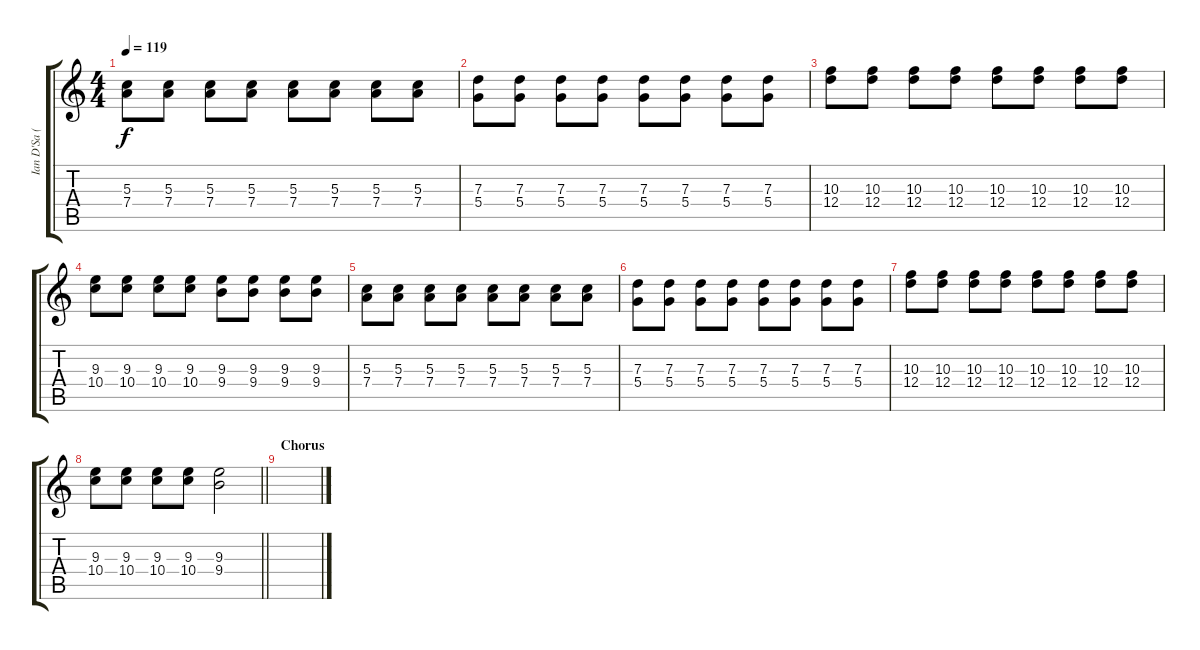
\track ("Ian D'Sa (Guitar 2)" "Ian D'Sa (") {instrument electricguitarclean}
\staff {score tabs}
\tuning (E4 B3 G3 D3 A2 D2) {hide}
\ts (4 4)
\tempo 119
\clef g2
\ks c
(5.3 7.4).8{dy f} (5.3 7.4).8 (5.3 7.4).8 (5.3 7.4).8 (5.3 7.4).8 (5.3 7.4).8 (5.3 7.4).8 (5.3 7.4).8 |
(7.3 5.4).8 (7.3 5.4).8 (7.3 5.4).8 (7.3 5.4).8 (7.3 5.4).8 (7.3 5.4).8 (7.3 5.4).8 (7.3 5.4).8 |
(10.3 12.4).8 (10.3 12.4).8 (10.3 12.4).8 (10.3 12.4).8 (10.3 12.4).8 (10.3 12.4).8 (10.3 12.4).8 (10.3 12.4).8 |
(9.3 10.4).8 (9.3 10.4).8 (9.3 10.4).8 (9.3 10.4).8 (9.3 9.4).8 (9.3 9.4).8 (9.3 9.4).8 (9.3 9.4).8 |
(5.3 7.4).8 (5.3 7.4).8 (5.3 7.4).8 (5.3 7.4).8 (5.3 7.4).8 (5.3 7.4).8 (5.3 7.4).8 (5.3 7.4).8 |
(7.3 5.4).8 (7.3 5.4).8 (7.3 5.4).8 (7.3 5.4).8 (7.3 5.4).8 (7.3 5.4).8 (7.3 5.4).8 (7.3 5.4).8 |
(10.3 12.4).8 (10.3 12.4).8 (10.3 12.4).8 (10.3 12.4).8 (10.3 12.4).8 (10.3 12.4).8 (10.3 12.4).8 (10.3 12.4).8 |
\barLineRight lightlight
(9.3 10.4).8 (9.3 10.4).8 (9.3 10.4).8 (9.3 10.4).8 (9.3 9.4).2 |
\section ("" "Chorus")
